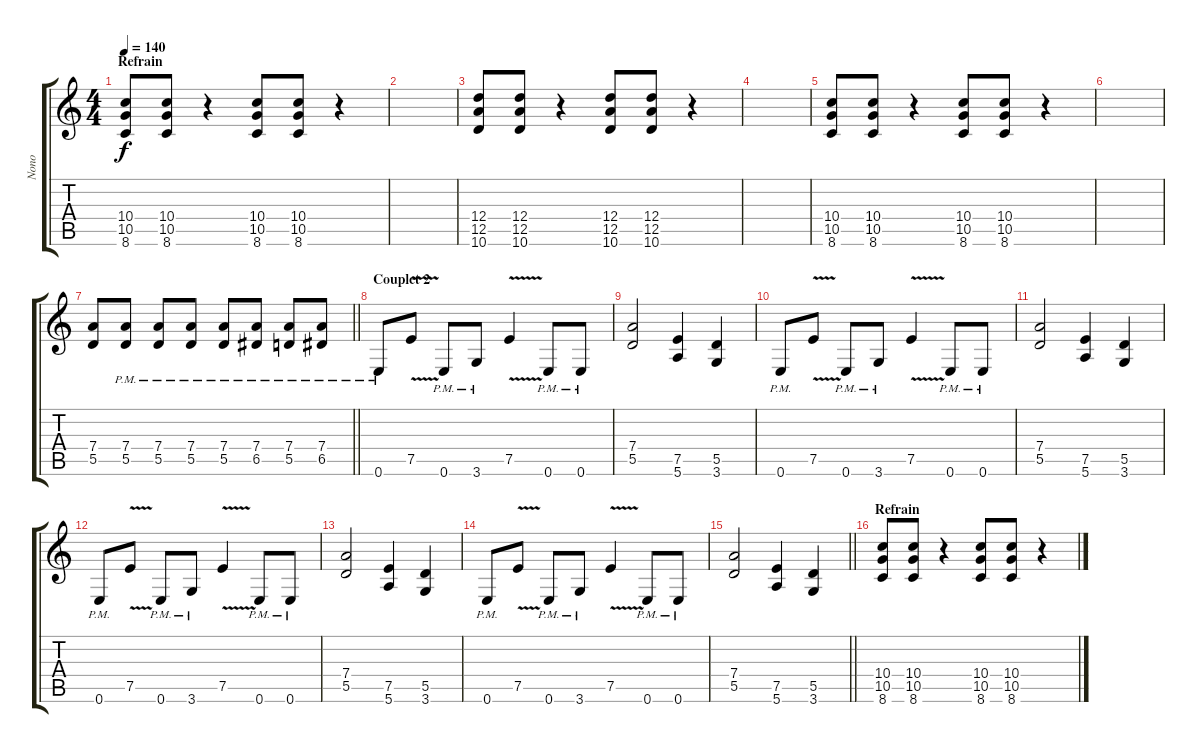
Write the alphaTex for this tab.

\track ("Nono" "Nono") {instrument distortionguitar}
\staff {score tabs}
\tuning (E4 B3 G3 D3 A2 E2) {hide}
\ts (4 4)
\section ("" "Refrain")
\tempo 140
\clef g2
\ks c
(10.4 10.5 8.6).8{dy f} (10.4 10.5 8.6).8 r.4 (10.4 10.5 8.6).8 (10.4 10.5 8.6).8 r.4 |
|
(12.4 12.5 10.6).8 (12.4 12.5 10.6).8 r.4 (12.4 12.5 10.6).8 (12.4 12.5 10.6).8 r.4 |
|
(10.4 10.5 8.6).8 (10.4 10.5 8.6).8 r.4 (10.4 10.5 8.6).8 (10.4 10.5 8.6).8 r.4 |
|
\barLineRight lightlight
(7.4 5.5).8 (7.4{pm} 5.5{pm}).8 (7.4{pm} 5.5{pm}).8 (7.4{pm} 5.5{pm}).8 (7.4{pm} 5.5{pm}).8 (7.4{pm} 6.5{pm}).8 (7.4{pm} 5.5{pm}).8 (7.4{pm} 6.5{pm}).8 |
\section ("" "Couplet 2")
0.6{pm}.8 7.5{v}.8 0.6{pm}.8 3.6{pm}.8 7.5{v}.4 0.6{pm}.8 0.6{pm}.8 |
(7.4 5.5).2 (7.5 5.6).4 (5.5 3.6).4 |
0.6{pm}.8 7.5{v}.8 0.6{pm}.8 3.6{pm}.8 7.5{v}.4 0.6{pm}.8 0.6{pm}.8 |
(7.4 5.5).2 (7.5 5.6).4 (5.5 3.6).4 |
0.6{pm}.8 7.5{v}.8 0.6{pm}.8 3.6{pm}.8 7.5{v}.4 0.6{pm}.8 0.6{pm}.8 |
(7.4 5.5).2 (7.5 5.6).4 (5.5 3.6).4 |
0.6{pm}.8 7.5{v}.8 0.6{pm}.8 3.6{pm}.8 7.5{v}.4 0.6{pm}.8 0.6{pm}.8 |
\barLineRight lightlight
(7.4 5.5).2 (7.5 5.6).4 (5.5 3.6).4 |
\section ("" "Refrain")
(10.4 10.5 8.6).8 (10.4 10.5 8.6).8 r.4 (10.4 10.5 8.6).8 (10.4 10.5 8.6).8 r.4
